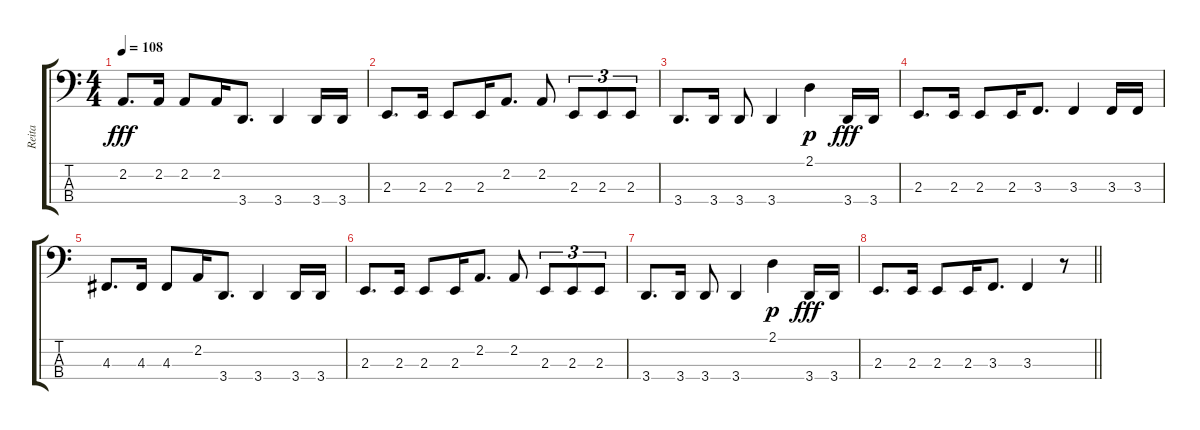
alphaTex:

\track ("Reita" "Reita") {instrument electricbassfinger}
\staff {score tabs}
\tuning (C2 G1 D1 B0) {hide}
\ts (4 4)
\tempo 108
\clef f4
\ks c
2.2.8{d dy fff} 2.2.16 2.2.8 2.2.16 3.4.8{d} 3.4.4 3.4.16 3.4.16 |
2.3.8{d} 2.3.16 2.3.8 2.3.16 2.2.8{d} 2.2.8 2.3.8{tu (3 2)} 2.3.8{tu (3 2)} 2.3.8{tu (3 2)} |
3.4.8{d} 3.4.16 3.4.8 3.4.4 2.1.4{dy p} 3.4.16{dy fff} 3.4.16 |
2.3.8{d} 2.3.16 2.3.8 2.3.16 3.3.8{d} 3.3.4 3.3.16 3.3.16 |
4.3.8{d} 4.3.16 4.3.8 2.2.16 3.4.8{d} 3.4.4 3.4.16 3.4.16 |
2.3.8{d} 2.3.16 2.3.8 2.3.16 2.2.8{d} 2.2.8 2.3.8{tu (3 2)} 2.3.8{tu (3 2)} 2.3.8{tu (3 2)} |
3.4.8{d} 3.4.16 3.4.8 3.4.4 2.1.4{dy p} 3.4.16{dy fff} 3.4.16 |
\barLineRight lightlight
2.3.8{d} 2.3.16 2.3.8 2.3.16 3.3.8{d} 3.3.4 r.8
